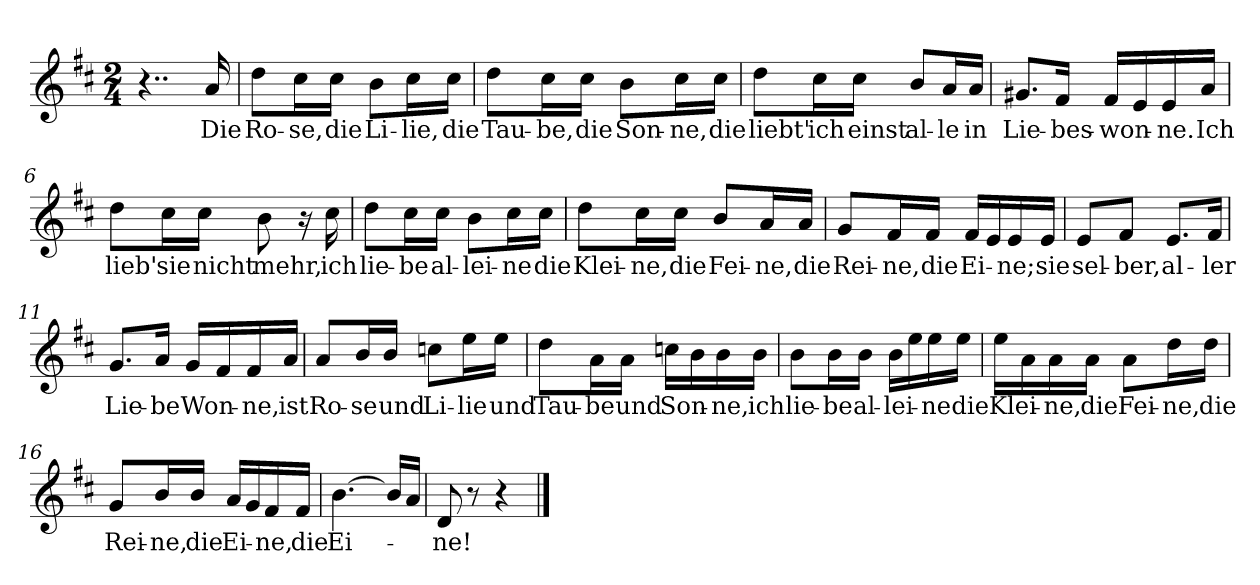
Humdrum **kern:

**kern	**text
*part1	*part1
*staff1	*staff1
*clefG2	*
*k[f#c#]	*
*M2/4	*
=1	=1
4..r	.
!	!LO:LY:b
16a/	Die
=2	=2
!	!LO:LY:b
8dd\L	Ro-
!	!LO:LY:b
16cc#\L	-se,
!	!LO:LY:b
16cc#\JJ	die
!	!LO:LY:b
8b\L	Li-
!	!LO:LY:b
16cc#\L	-lie,
!	!LO:LY:b
16cc#\JJ	die
=3	=3
!	!LO:LY:b
8dd\L	Tau-
!	!LO:LY:b
16cc#\L	-be,
!	!LO:LY:b
16cc#\JJ	die
!	!LO:LY:b
8b\L	Son-
!	!LO:LY:b
16cc#\L	-ne,
!	!LO:LY:b
16cc#\JJ	die
=4	=4
!	!LO:LY:b
8dd\L	liebt'
!	!LO:LY:b
16cc#\L	ich
!	!LO:LY:b
16cc#\JJ	einst
!	!LO:LY:b
8b/L	al-
!	!LO:LY:b
16a/L	-le
!	!LO:LY:b
16a/JJ	in
=5	=5
!	!LO:LY:b
8.g#X/L	Lie-
!	!LO:LY:b
16f#/Jk	-bes-
!	!LO:LY:b
16f#/LL	-won-
16e/	.
!	!LO:LY:b
16e/	-ne.
!	!LO:LY:b
16a/JJ	Ich
!!LO:LB:g=z
=6	=6
!	!LO:LY:b
8dd\L	lieb'
!	!LO:LY:b
16cc#\L	sie
!	!LO:LY:b
16cc#\JJ	nicht
!	!LO:LY:b
8b\	mehr,
16r	.
!	!LO:LY:b
16cc#\	ich
=7	=7
!	!LO:LY:b
8dd\L	lie-
!	!LO:LY:b
16cc#\L	-be
!	!LO:LY:b
16cc#\JJ	al-
!	!LO:LY:b
8b\L	-lei-
!	!LO:LY:b
16cc#\L	-ne
!	!LO:LY:b
16cc#\JJ	die
=8	=8
!	!LO:LY:b
8dd\L	Klei-
!	!LO:LY:b
16cc#\L	-ne,
!	!LO:LY:b
16cc#\JJ	die
!	!LO:LY:b
8b/L	Fei-
!	!LO:LY:b
16a/L	-ne,
!	!LO:LY:b
16a/JJ	die
=9	=9
!	!LO:LY:b
8g/L	Rei-
!	!LO:LY:b
16f#/L	-ne,
!	!LO:LY:b
16f#/JJ	die
!	!LO:LY:b
16f#/LL	Ei-
16e/	.
!	!LO:LY:b
16e/	-ne;
!	!LO:LY:b
16e/JJ	sie
=10	=10
!	!LO:LY:b
8e/L	sel-
!	!LO:LY:b
8f#/J	-ber,
!	!LO:LY:b
8.e/L	al-
!	!LO:LY:b
16f#/Jk	-ler
!!LO:LB:g=z
=11	=11
!	!LO:LY:b
8.g/L	Lie-
!	!LO:LY:b
16a/Jk	-be
!	!LO:LY:b
16g/LL	Won-
16f#/	.
!	!LO:LY:b
16f#/	-ne,
!	!LO:LY:b
16a/JJ	ist
=12	=12
!	!LO:LY:b
8a/L	Ro-
!	!LO:LY:b
16b/L	-se
!	!LO:LY:b
16b/JJ	und
!	!LO:LY:b
8ccn\L	Li-
!	!LO:LY:b
16ee\L	-lie
!	!LO:LY:b
16ee\JJ	und
=13	=13
!	!LO:LY:b
8dd\L	Tau-
!	!LO:LY:b
16a\L	-be
!	!LO:LY:b
16a\JJ	und
!	!LO:LY:b
16ccn\LL	Son-
16b\	.
!	!LO:LY:b
16b\	-ne,
!	!LO:LY:b
16b\JJ	ich
=14	=14
!	!LO:LY:b
8b\L	lie-
!	!LO:LY:b
16b\L	-be
!	!LO:LY:b
16b\JJ	al-
!	!LO:LY:b
16b\LL	-lei-
16ee\	.
!	!LO:LY:b
16ee\	-ne
!	!LO:LY:b
16ee\JJ	die
=15	=15
!	!LO:LY:b
16ee\LL	Klei-
16a\	.
!	!LO:LY:b
16a\	-ne,
!	!LO:LY:b
16a\JJ	die
!	!LO:LY:b
8a\L	Fei-
!	!LO:LY:b
16dd\L	-ne,
!	!LO:LY:b
16dd\JJ	die
!!LO:LB:g=z
=16	=16
!	!LO:LY:b
8g/L	Rei-
!	!LO:LY:b
16b/L	-ne,
!	!LO:LY:b
16b/JJ	die
!	!LO:LY:b
16a/LL	Ei-
16g/	.
!	!LO:LY:b
16f#/	-ne,
!	!LO:LY:b
16f#/JJ	die
=17	=17
!	!LO:LY:b
[4.b\	Ei-
16b/LL]	.
16a/JJ	.
=18	=18
!	!LO:LY:b
8d/	-ne!
8r	.
4r	.
==	==
*-	*-
